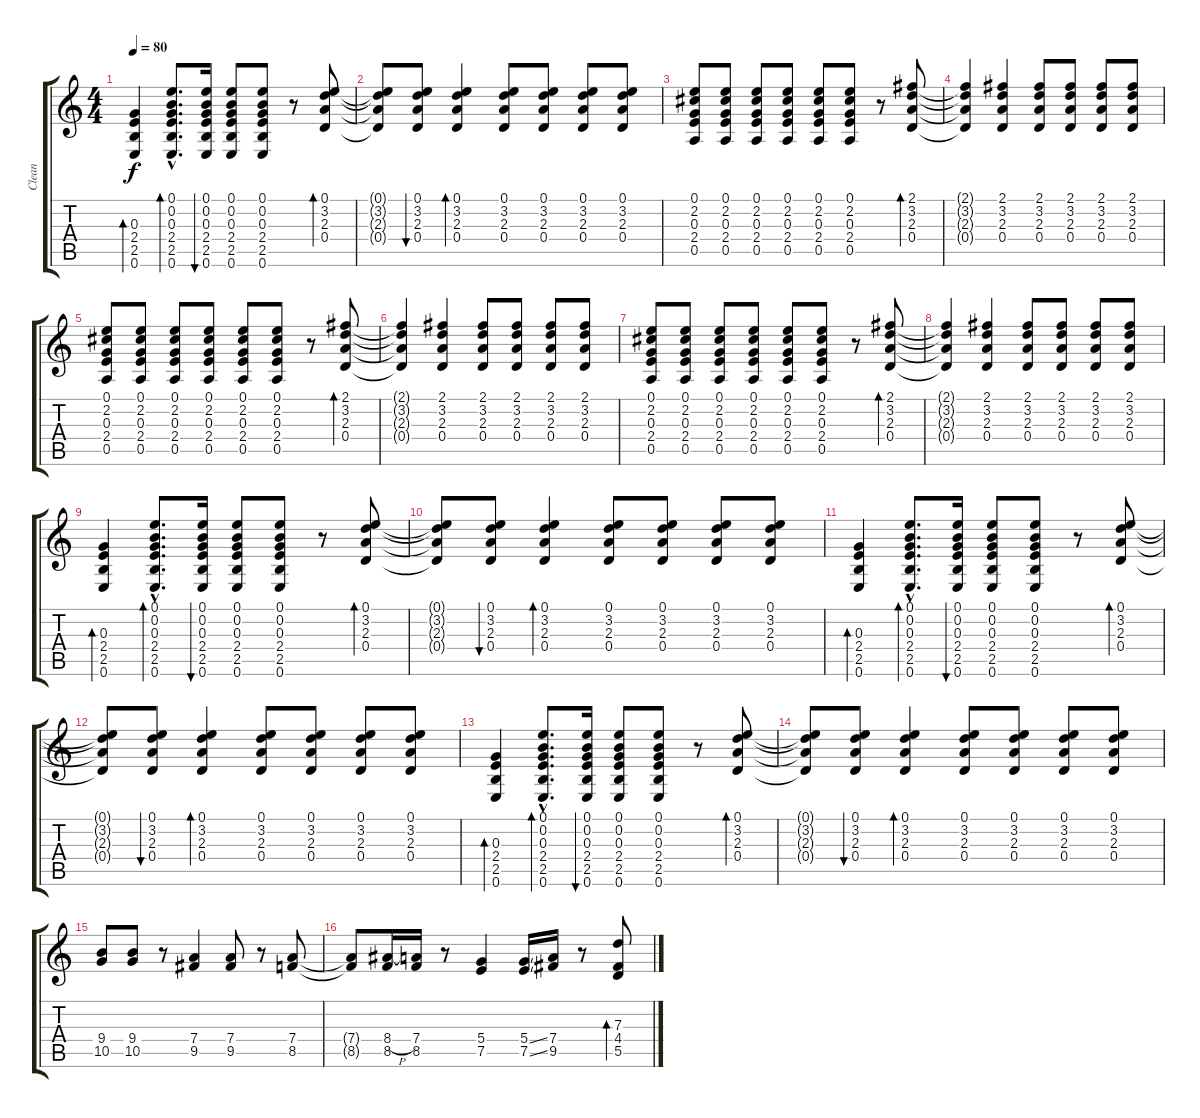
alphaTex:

\track ("Clean" "Clean") {instrument electricguitarclean}
\staff {score tabs}
\tuning (E4 B3 G3 D3 A2 E2) {hide}
\ts (4 4)
\tempo 80
\clef g2
\ks c
(0.3 2.4 2.5 0.6).4{bd 120 dy f} (0.1{hac} 0.2{hac} 0.3{hac} 2.4{hac} 2.5{hac} 0.6{hac}).8{d bd 120} (0.1 0.2 0.3 2.4 2.5 0.6).16{bu 120} (0.1 0.2 0.3 2.4 2.5 0.6).8 (0.1 0.2 0.3 2.4 2.5 0.6).8 r.8 (0.1 3.2 2.3 0.4).8{bd 120} |
(0.1{t} 3.2{t} 2.3{t} 0.4{t}).8 (0.1 3.2 2.3 0.4).8{bu 120} (0.1 3.2 2.3 0.4).4{bd 120} (0.1 3.2 2.3 0.4).8 (0.1 3.2 2.3 0.4).8 (0.1 3.2 2.3 0.4).8 (0.1 3.2 2.3 0.4).8 |
(0.1 2.2 0.3 2.4 0.5).8 (0.1 2.2 0.3 2.4 0.5).8 (0.1 2.2 0.3 2.4 0.5).8 (0.1 2.2 0.3 2.4 0.5).8 (0.1 2.2 0.3 2.4 0.5).8 (0.1 2.2 0.3 2.4 0.5).8 r.8 (2.1 3.2 2.3 0.4).8{bd 120} |
(2.1{t} 3.2{t} 2.3{t} 0.4{t}).4 (2.1 3.2 2.3 0.4).4 (2.1 3.2 2.3 0.4).8 (2.1 3.2 2.3 0.4).8 (2.1 3.2 2.3 0.4).8 (2.1 3.2 2.3 0.4).8 |
(0.1 2.2 0.3 2.4 0.5).8 (0.1 2.2 0.3 2.4 0.5).8 (0.1 2.2 0.3 2.4 0.5).8 (0.1 2.2 0.3 2.4 0.5).8 (0.1 2.2 0.3 2.4 0.5).8 (0.1 2.2 0.3 2.4 0.5).8 r.8 (2.1 3.2 2.3 0.4).8{bd 120} |
(2.1{t} 3.2{t} 2.3{t} 0.4{t}).4 (2.1 3.2 2.3 0.4).4 (2.1 3.2 2.3 0.4).8 (2.1 3.2 2.3 0.4).8 (2.1 3.2 2.3 0.4).8 (2.1 3.2 2.3 0.4).8 |
(0.1 2.2 0.3 2.4 0.5).8 (0.1 2.2 0.3 2.4 0.5).8 (0.1 2.2 0.3 2.4 0.5).8 (0.1 2.2 0.3 2.4 0.5).8 (0.1 2.2 0.3 2.4 0.5).8 (0.1 2.2 0.3 2.4 0.5).8 r.8 (2.1 3.2 2.3 0.4).8{bd 120} |
(2.1{t} 3.2{t} 2.3{t} 0.4{t}).4 (2.1 3.2 2.3 0.4).4 (2.1 3.2 2.3 0.4).8 (2.1 3.2 2.3 0.4).8 (2.1 3.2 2.3 0.4).8 (2.1 3.2 2.3 0.4).8 |
(0.3 2.4 2.5 0.6).4{bd 120} (0.1{hac} 0.2{hac} 0.3{hac} 2.4{hac} 2.5{hac} 0.6{hac}).8{d bd 120} (0.1 0.2 0.3 2.4 2.5 0.6).16{bu 120} (0.1 0.2 0.3 2.4 2.5 0.6).8 (0.1 0.2 0.3 2.4 2.5 0.6).8 r.8 (0.1 3.2 2.3 0.4).8{bd 120} |
(0.1{t} 3.2{t} 2.3{t} 0.4{t}).8 (0.1 3.2 2.3 0.4).8{bu 120} (0.1 3.2 2.3 0.4).4{bd 120} (0.1 3.2 2.3 0.4).8 (0.1 3.2 2.3 0.4).8 (0.1 3.2 2.3 0.4).8 (0.1 3.2 2.3 0.4).8 |
(0.3 2.4 2.5 0.6).4{bd 120} (0.1{hac} 0.2{hac} 0.3{hac} 2.4{hac} 2.5{hac} 0.6{hac}).8{d bd 120} (0.1 0.2 0.3 2.4 2.5 0.6).16{bu 120} (0.1 0.2 0.3 2.4 2.5 0.6).8 (0.1 0.2 0.3 2.4 2.5 0.6).8 r.8 (0.1 3.2 2.3 0.4).8{bd 120} |
(0.1{t} 3.2{t} 2.3{t} 0.4{t}).8 (0.1 3.2 2.3 0.4).8{bu 120} (0.1 3.2 2.3 0.4).4{bd 120} (0.1 3.2 2.3 0.4).8 (0.1 3.2 2.3 0.4).8 (0.1 3.2 2.3 0.4).8 (0.1 3.2 2.3 0.4).8 |
(0.3 2.4 2.5 0.6).4{bd 120} (0.1{hac} 0.2{hac} 0.3{hac} 2.4{hac} 2.5{hac} 0.6{hac}).8{d bd 120} (0.1 0.2 0.3 2.4 2.5 0.6).16{bu 120} (0.1 0.2 0.3 2.4 2.5 0.6).8 (0.1 0.2 0.3 2.4 2.5 0.6).8 r.8 (0.1 3.2 2.3 0.4).8{bd 120} |
(0.1{t} 3.2{t} 2.3{t} 0.4{t}).8 (0.1 3.2 2.3 0.4).8{bu 120} (0.1 3.2 2.3 0.4).4{bd 120} (0.1 3.2 2.3 0.4).8 (0.1 3.2 2.3 0.4).8 (0.1 3.2 2.3 0.4).8 (0.1 3.2 2.3 0.4).8 |
(9.4 10.5).8 (9.4 10.5).8 r.8 (7.4 9.5).4 (7.4 9.5).8 r.8 (7.4 8.5).8 |
(7.4{t} 8.5{t}).8 (8.4{h} 8.5).16 (7.4 8.5).16 r.8 (5.4 7.5).4 (5.4{ss} 7.5{ss}).16 (7.4 9.5).16 r.8 (7.3 4.4 5.5).8{bd 120}
